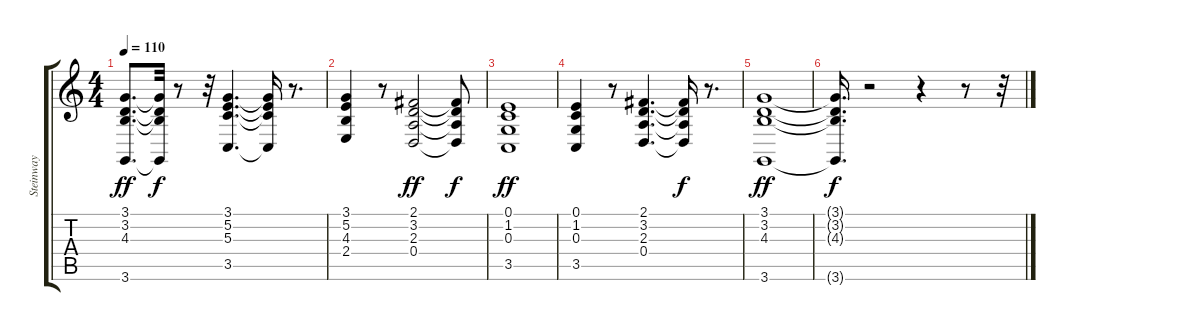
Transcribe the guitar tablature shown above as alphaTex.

\track ("Steinway            " "Steinway  ") {instrument brightacousticpiano}
\staff {score tabs}
\tuning (E4 B3 G3 D3 A2 E2) {hide}
\ts (4 4)
\tempo 110
\clef g2
\ks c
(3.1 3.2 4.3 3.6).8{d dy ff} (3.1{t} 3.2{t} 4.3{t} 3.6{t}).32{dy f} r.8 r.32 (3.1 5.2 5.3 3.5).4{d} (3.1{t} 5.2{t} 5.3{t} 3.5{t}).16 r.8{d} |
(3.1 5.2 4.3 2.4).4 r.8 (2.1 3.2 2.3 0.4).2{dy ff} (2.1{t} 3.2{t} 2.3{t} 0.4{t}).8{dy f} |
(0.1 1.2 0.3 3.5).1{dy ff} |
(0.1 1.2 0.3 3.5).4 r.8 (2.1 3.2 2.3 0.4).4{d} (2.1{t} 3.2{t} 2.3{t} 0.4{t}).16{dy f} r.8{d} |
(3.1 3.2 4.3 3.6).1{dy ff} |
(3.1{t} 3.2{t} 4.3{t} 3.6{t}).16{d dy f} r.2 r.4 r.8 r.32
